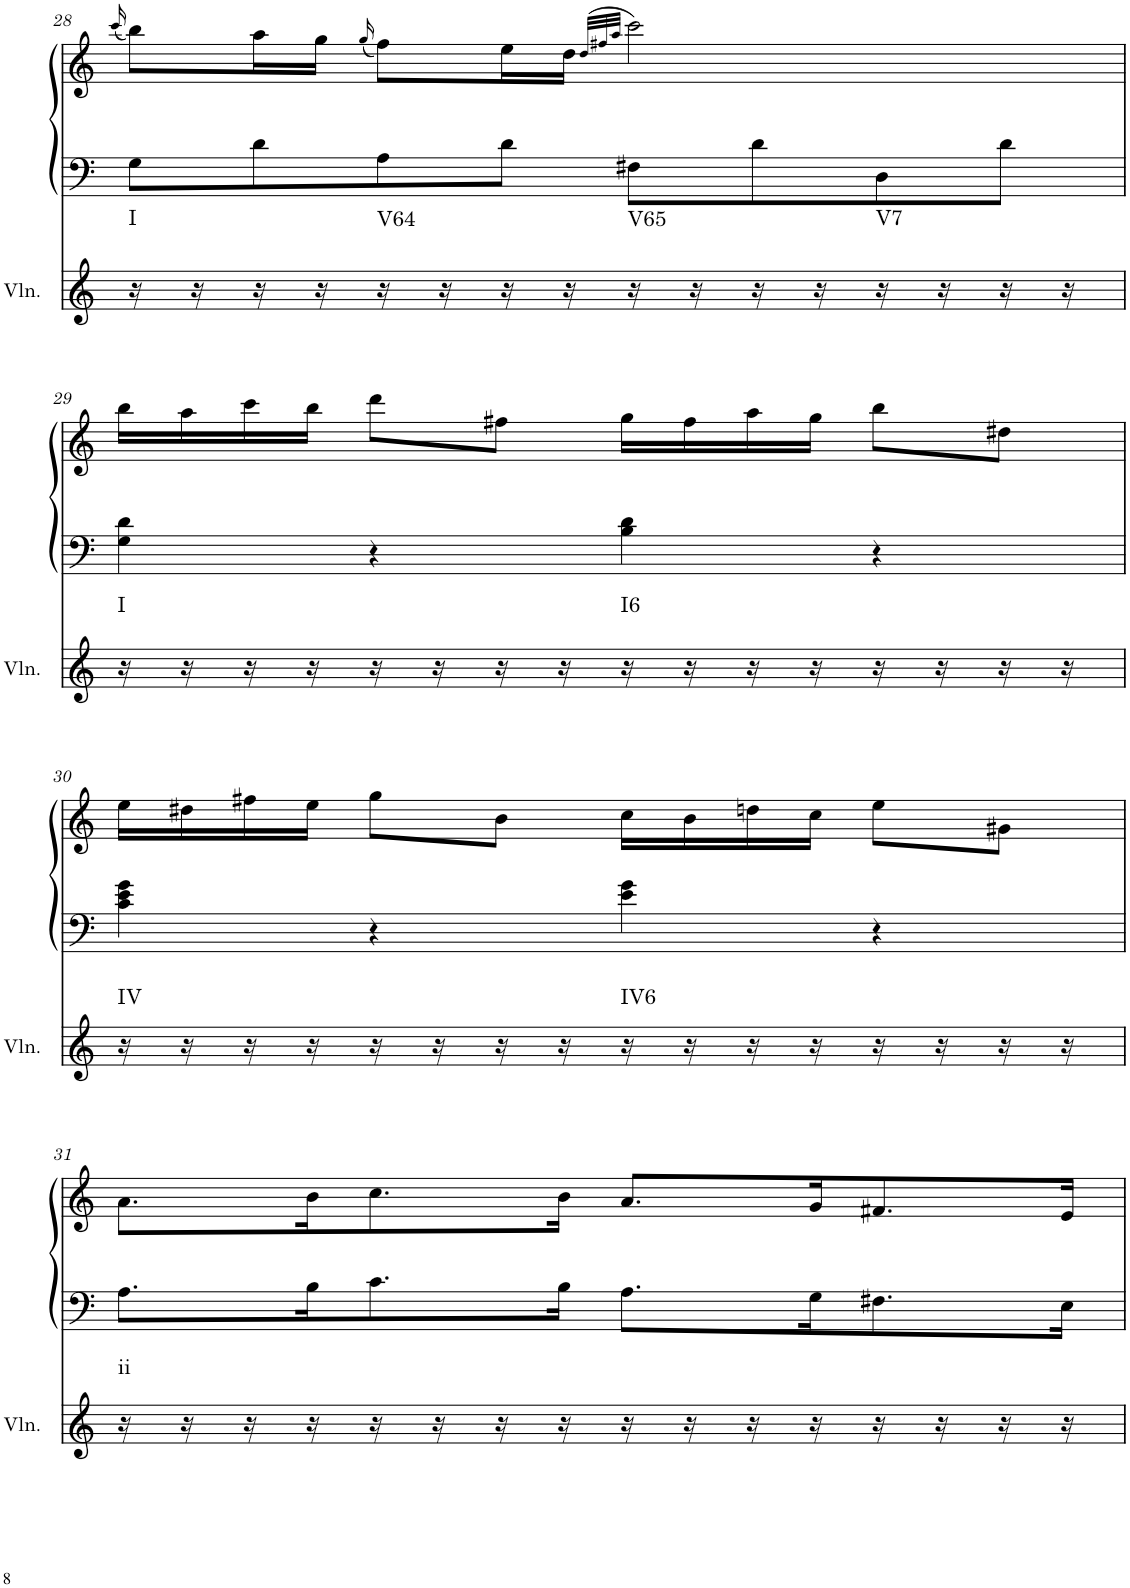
**kern	**harte	**kern	**kern
*part2	*part2	*part1	*part1
*staff3	*	*staff2	*staff1
*I"Violin	*	*I"Klavier linke Hand	*
*I'Vln.	*	*	*
!!LO:PB:g=z
*clefG2	*	*clefF4	*clefG2
*k[]	*	*k[]	*k[]
*M4/4	*	*M4/4	*M4/4
=28	=28	=28	=28
.	.	.	(16qccc/
!	!LO:H:kt=I	!	!
16r	N	8G\L	8bb\L)
16r	.	.	.
16r	.	8d\	16aa\L
16r	.	.	16gg\JJ
.	.	.	(16qgg/
!	!LO:H:kt=V64	!	!
16r	N	8A\	8ff\L)
16r	.	.	.
16r	.	8d\J	16ee\L
16r	.	.	16dd\JJ
.	.	.	(>32qdd/LLL
.	.	.	32qff#X/
.	.	.	32qaa/JJJ
!	!LO:H:kt=V65	!	!
16r	N	8F#X\L	2ccc\)
16r	.	.	.
16r	.	8d\	.
16r	.	.	.
!	!LO:H:kt=V7	!	!
16r	N	8D\	.
16r	.	.	.
16r	.	8d\J	.
16r	.	.	.
!!LO:LB:g=z
=29	=29	=29	=29
!	!LO:H:kt=I	!	!
16r	N	4G\ 4d\	16bb\LL
16r	.	.	16aa\
16r	.	.	16ccc\
16r	.	.	16bb\JJ
16r	.	4r	8ddd\L
16r	.	.	.
16r	.	.	8ff#X\J
16r	.	.	.
!	!LO:H:kt=I6	!	!
16r	N	4B\ 4d\	16gg\LL
16r	.	.	16ff#\
16r	.	.	16aa\
16r	.	.	16gg\JJ
16r	.	4r	8bb\L
16r	.	.	.
16r	.	.	8dd#X\J
16r	.	.	.
!!LO:LB:g=z
=30	=30	=30	=30
!	!LO:H:kt=IV	!	!
16r	N	4c\ 4e\ 4g\	16ee\LL
16r	.	.	16dd#X\
16r	.	.	16ff#X\
16r	.	.	16ee\JJ
16r	.	4r	8gg\L
16r	.	.	.
16r	.	.	8b\J
16r	.	.	.
!	!LO:H:kt=IV6	!	!
16r	N	4e\ 4g\	16cc\LL
16r	.	.	16b\
16r	.	.	16ddn\
16r	.	.	16cc\JJ
16r	.	4r	8ee\L
16r	.	.	.
16r	.	.	8g#X\J
16r	.	.	.
!!LO:LB:g=z
=31	=31	=31	=31
!	!LO:H:kt=ii	!	!
16r	N	8.A\L	8.a\L
16r	.	.	.
16r	.	.	.
16r	.	16B\K	16b\K
16r	.	8.c\	8.cc\
16r	.	.	.
16r	.	.	.
16r	.	16B\Jk	16b\Jk
16r	.	8.A\L	8.a/L
16r	.	.	.
16r	.	.	.
16r	.	16G\K	16g/K
16r	.	8.F#X\	8.f#X/
16r	.	.	.
16r	.	.	.
16r	.	16E\Jk	16e/Jk
=	=	=	=
*-	*-	*-	*-
